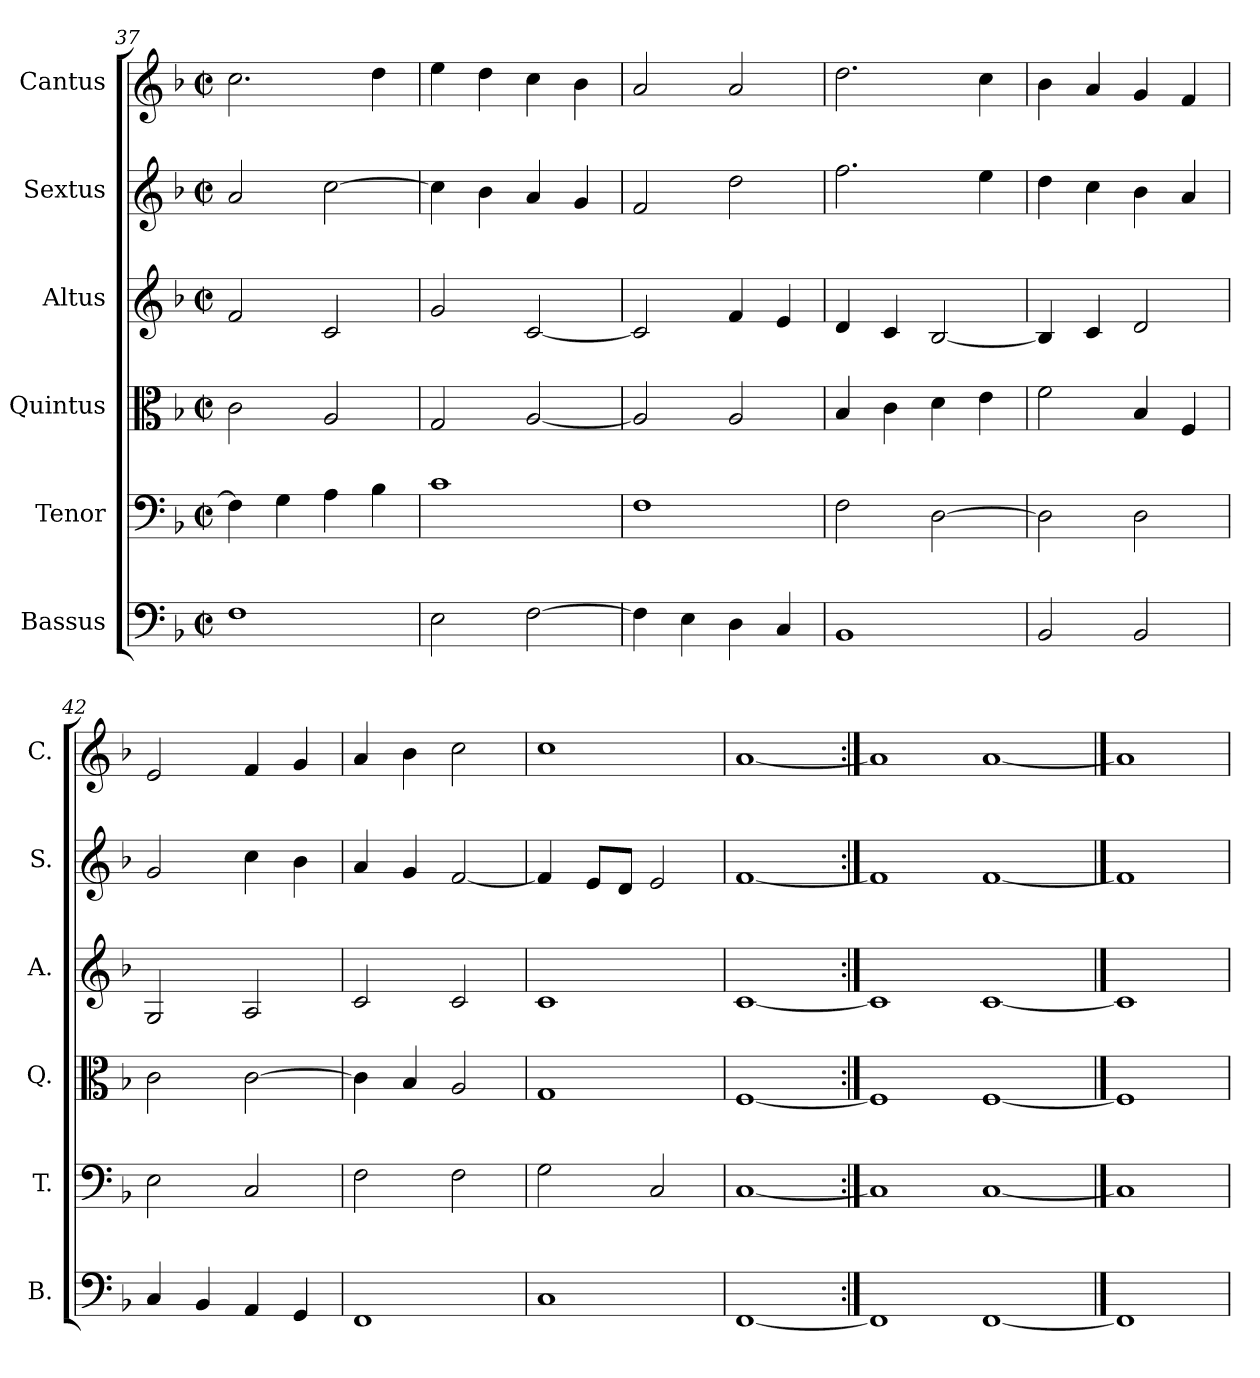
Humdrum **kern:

**kern	**kern	**kern	**kern	**kern	**kern
*part6	*part5	*part4	*part3	*part2	*part1
*staff6	*staff5	*staff4	*staff3	*staff2	*staff1
*I"Bassus	*I"Tenor	*I"Quintus	*I"Altus	*I"Sextus	*I"Cantus
*I'B.	*I'T.	*I'Q.	*I'A.	*I'S.	*I'C.
*clefF4	*clefF4	*clefC3	*clefG2	*clefG2	*clefG2
*k[b-]	*k[b-]	*k[b-]	*k[b-]	*k[b-]	*k[b-]
*F:	*F:	*F:	*F:	*F:	*F:
*M2/2	*M2/2	*M2/2	*M2/2	*M2/2	*M2/2
*met(c|)	*met(c|)	*met(c|)	*met(c|)	*met(c|)	*met(c|)
=37	=37	=37	=37	=37	=37
1F\	4F\]	2c\	2f/	2a/	2.cc\
.	4G\	.	.	.	.
.	4A\	2A/	2c/	[2cc\	.
.	4B-\	.	.	.	4dd\
=38	=38	=38	=38	=38	=38
2E\	1c\	2G/	2g/	4cc\]	4ee\
.	.	.	.	4b-\	4dd\
[2F\	.	[2A/	[2c/	4a/	4cc\
.	.	.	.	4g/	4b-\
=39	=39	=39	=39	=39	=39
4F\]	1F\	2A/]	2c/]	2f/	2a/
4E\	.	.	.	.	.
4D\	.	2A/	4f/	2dd\	2a/
4C/	.	.	4e/	.	.
=40	=40	=40	=40	=40	=40
1BB-/	2F\	4B-/	4d/	2.ff\	2.dd\
.	.	4c\	4c/	.	.
.	[2D\	4d\	[2B-/	.	.
.	.	4e\	.	4ee\	4cc\
=41	=41	=41	=41	=41	=41
2BB-/	2D\]	2f\	4B-/]	4dd\	4b-\
.	.	.	4c/	4cc\	4a/
2BB-/	2D\	4B-/	2d/	4b-\	4g/
.	.	4F/	.	4a/	4f/
=42	=42	=42	=42	=42	=42
4C/	2E\	2c\	2G/	2g/	2e/
4BB-/	.	.	.	.	.
4AA/	2C/	[2c\	2A/	4cc\	4f/
4GG/	.	.	.	4b-\	4g/
=43	=43	=43	=43	=43	=43
1FF/	2F\	4c\]	2c/	4a/	4a/
.	.	4B-/	.	4g/	4b-\
.	2F\	2A/	2c/	[2f/	2cc\
=44	=44	=44	=44	=44	=44
1C/	2G\	1G/	1c/	4f/]	1cc\
.	.	.	.	8e/L	.
.	.	.	.	8d/J	.
.	2C/	.	.	2e/	.
=45	=45	=45	=45	=45	=45
[1FF/	[1C/	[1F/	[1c/	[1f/	[1a/
=46:|!	=46:|!	=46:|!	=46:|!	=46:|!	=46:|!
1FF/]	1C/]	1F/]	1c/]	1f/]	1a/]
[1FF/	[1C/	[1F/	[1c/	[1f/	[1a/
==47	==47	==47	==47	==47	==47
1FF/]	1C/]	1F/]	1c/]	1f/]	1a/]
=	=	=	=	=	=
*-	*-	*-	*-	*-	*-
